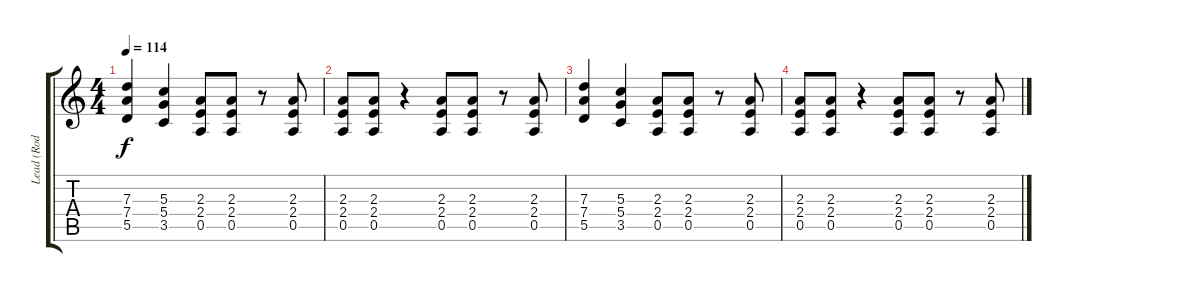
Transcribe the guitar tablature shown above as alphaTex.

\track ("Lead (Rod Price)" "Lead (Rod ") {instrument distortionguitar}
\staff {score tabs}
\tuning (E4 B3 G3 D3 A2 E2) {hide}
\ts (4 4)
\tempo 114
\clef g2
\ks c
(7.3 7.4 5.5).4{dy f} (5.3 5.4 3.5).4 (2.3 2.4 0.5).8 (2.3 2.4 0.5).8 r.8 (2.3 2.4 0.5).8 |
(2.3 2.4 0.5).8 (2.3 2.4 0.5).8 r.4 (2.3 2.4 0.5).8 (2.3 2.4 0.5).8 r.8 (2.3 2.4 0.5).8 |
(7.3 7.4 5.5).4 (5.3 5.4 3.5).4 (2.3 2.4 0.5).8 (2.3 2.4 0.5).8 r.8 (2.3 2.4 0.5).8 |
(2.3 2.4 0.5).8 (2.3 2.4 0.5).8 r.4 (2.3 2.4 0.5).8 (2.3 2.4 0.5).8 r.8 (2.3 2.4 0.5).8
